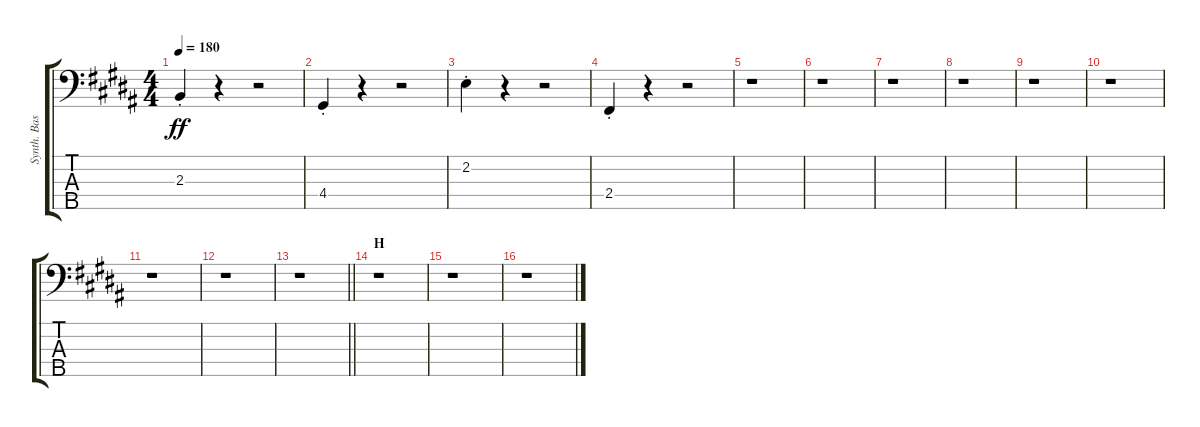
\track ("Synth. Bass" "Synth. Bas") {instrument synthbass1}
\staff {score tabs}
\tuning (G2 D2 A1 E1 B0) {hide}
\ts (4 4)
\tempo 180
\clef f4
\ks b
2.3{st}.4{dy ff} r.4 r.2 |
4.4{st}.4 r.4 r.2 |
2.2{st}.4 r.4 r.2 |
2.4{st}.4 r.4 r.2 |
r.1 |
r.1 |
r.1 |
r.1 |
r.1 |
r.1 |
r.1 |
r.1 |
\barLineRight lightlight
r.1 |
\section ("" "H")
r.1 |
r.1 |
r.1
